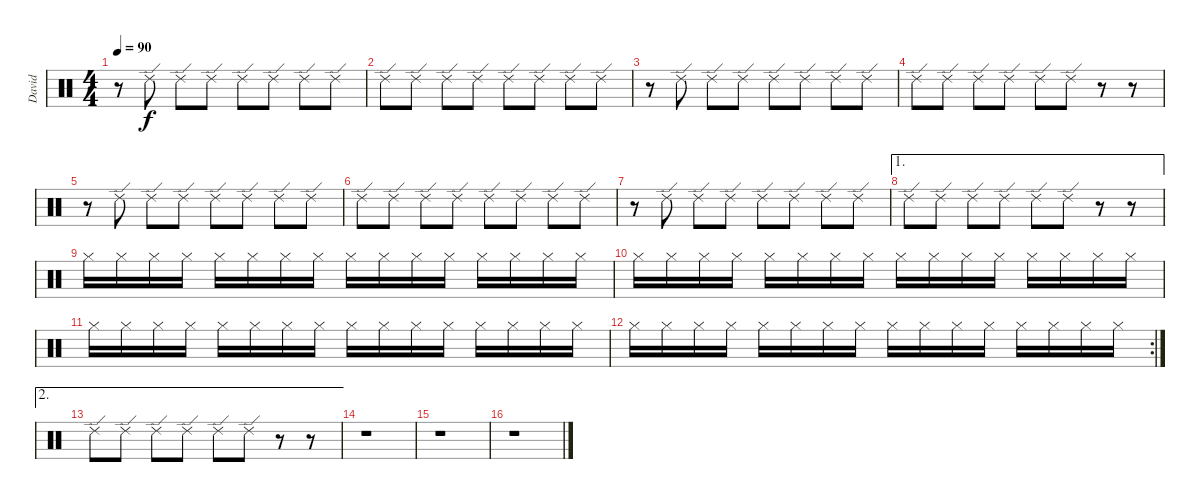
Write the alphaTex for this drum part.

\track ("David" "David") {instrument percussion}
\staff {score}
\articulation defaults
\ts (4 4)
\tempo 90
\clef neutral
\ks c
r.8{dy f} "Ride (edge) 2".8 "Ride (edge) 2".8 "Ride (edge) 2".8 "Ride (edge) 2".8 "Ride (edge) 2".8 "Ride (edge) 2".8 "Ride (edge) 2".8 |
"Ride (edge) 2".8 "Ride (edge) 2".8 "Ride (edge) 2".8 "Ride (edge) 2".8 "Ride (edge) 2".8 "Ride (edge) 2".8 "Ride (edge) 2".8 "Ride (edge) 2".8 |
r.8 "Ride (edge) 2".8 "Ride (edge) 2".8 "Ride (edge) 2".8 "Ride (edge) 2".8 "Ride (edge) 2".8 "Ride (edge) 2".8 "Ride (edge) 2".8 |
"Ride (edge) 2".8 "Ride (edge) 2".8 "Ride (edge) 2".8 "Ride (edge) 2".8 "Ride (edge) 2".8 "Ride (edge) 2".8 r.8 r.8 |
r.8 "Ride (edge) 2".8 "Ride (edge) 2".8 "Ride (edge) 2".8 "Ride (edge) 2".8 "Ride (edge) 2".8 "Ride (edge) 2".8 "Ride (edge) 2".8 |
"Ride (edge) 2".8 "Ride (edge) 2".8 "Ride (edge) 2".8 "Ride (edge) 2".8 "Ride (edge) 2".8 "Ride (edge) 2".8 "Ride (edge) 2".8 "Ride (edge) 2".8 |
r.8 "Ride (edge) 2".8 "Ride (edge) 2".8 "Ride (edge) 2".8 "Ride (edge) 2".8 "Ride (edge) 2".8 "Ride (edge) 2".8 "Ride (edge) 2".8 |
\ae 1 "Ride (edge) 2".8 "Ride (edge) 2".8 "Ride (edge) 2".8 "Ride (edge) 2".8 "Ride (edge) 2".8 "Ride (edge) 2".8
r.8 r.8 |
"Hi-Hat (closed)".16 "Hi-Hat (closed)".16 "Hi-Hat (closed)".16 "Hi-Hat (closed)".16 "Hi-Hat (closed)".16 "Hi-Hat (closed)".16 "Hi-Hat (closed)".16 "Hi-Hat (closed)".16 "Hi-Hat (closed)".16 "Hi-Hat (closed)".16 "Hi-Hat (closed)".16 "Hi-Hat (closed)".16 "Hi-Hat (closed)".16 "Hi-Hat (closed)".16 "Hi-Hat (closed)".16 "Hi-Hat (closed)".16 |
"Hi-Hat (closed)".16 "Hi-Hat (closed)".16 "Hi-Hat (closed)".16 "Hi-Hat (closed)".16 "Hi-Hat (closed)".16 "Hi-Hat (closed)".16 "Hi-Hat (closed)".16 "Hi-Hat (closed)".16 "Hi-Hat (closed)".16 "Hi-Hat (closed)".16 "Hi-Hat (closed)".16 "Hi-Hat (closed)".16 "Hi-Hat (closed)".16 "Hi-Hat (closed)".16 "Hi-Hat (closed)".16 "Hi-Hat (closed)".16 |
"Hi-Hat (closed)".16 "Hi-Hat (closed)".16 "Hi-Hat (closed)".16 "Hi-Hat (closed)".16 "Hi-Hat (closed)".16 "Hi-Hat (closed)".16 "Hi-Hat (closed)".16 "Hi-Hat (closed)".16 "Hi-Hat (closed)".16 "Hi-Hat (closed)".16 "Hi-Hat (closed)".16 "Hi-Hat (closed)".16 "Hi-Hat (closed)".16 "Hi-Hat (closed)".16 "Hi-Hat (closed)".16 "Hi-Hat (closed)".16 |
\rc 2 "Hi-Hat (closed)".16 "Hi-Hat (closed)".16 "Hi-Hat (closed)".16 "Hi-Hat (closed)".16 "Hi-Hat (closed)".16 "Hi-Hat (closed)".16 "Hi-Hat (closed)".16 "Hi-Hat (closed)".16 "Hi-Hat (closed)".16 "Hi-Hat (closed)".16 "Hi-Hat (closed)".16 "Hi-Hat (closed)".16 "Hi-Hat (closed)".16 "Hi-Hat (closed)".16 "Hi-Hat (closed)".16 "Hi-Hat (closed)".16
|
\ae 2 "Ride (edge) 2".8 "Ride (edge) 2".8 "Ride (edge) 2".8 "Ride (edge) 2".8 "Ride (edge) 2".8 "Ride (edge) 2".8
r.8 r.8 |
r.1 |
r.1 |
r.1
